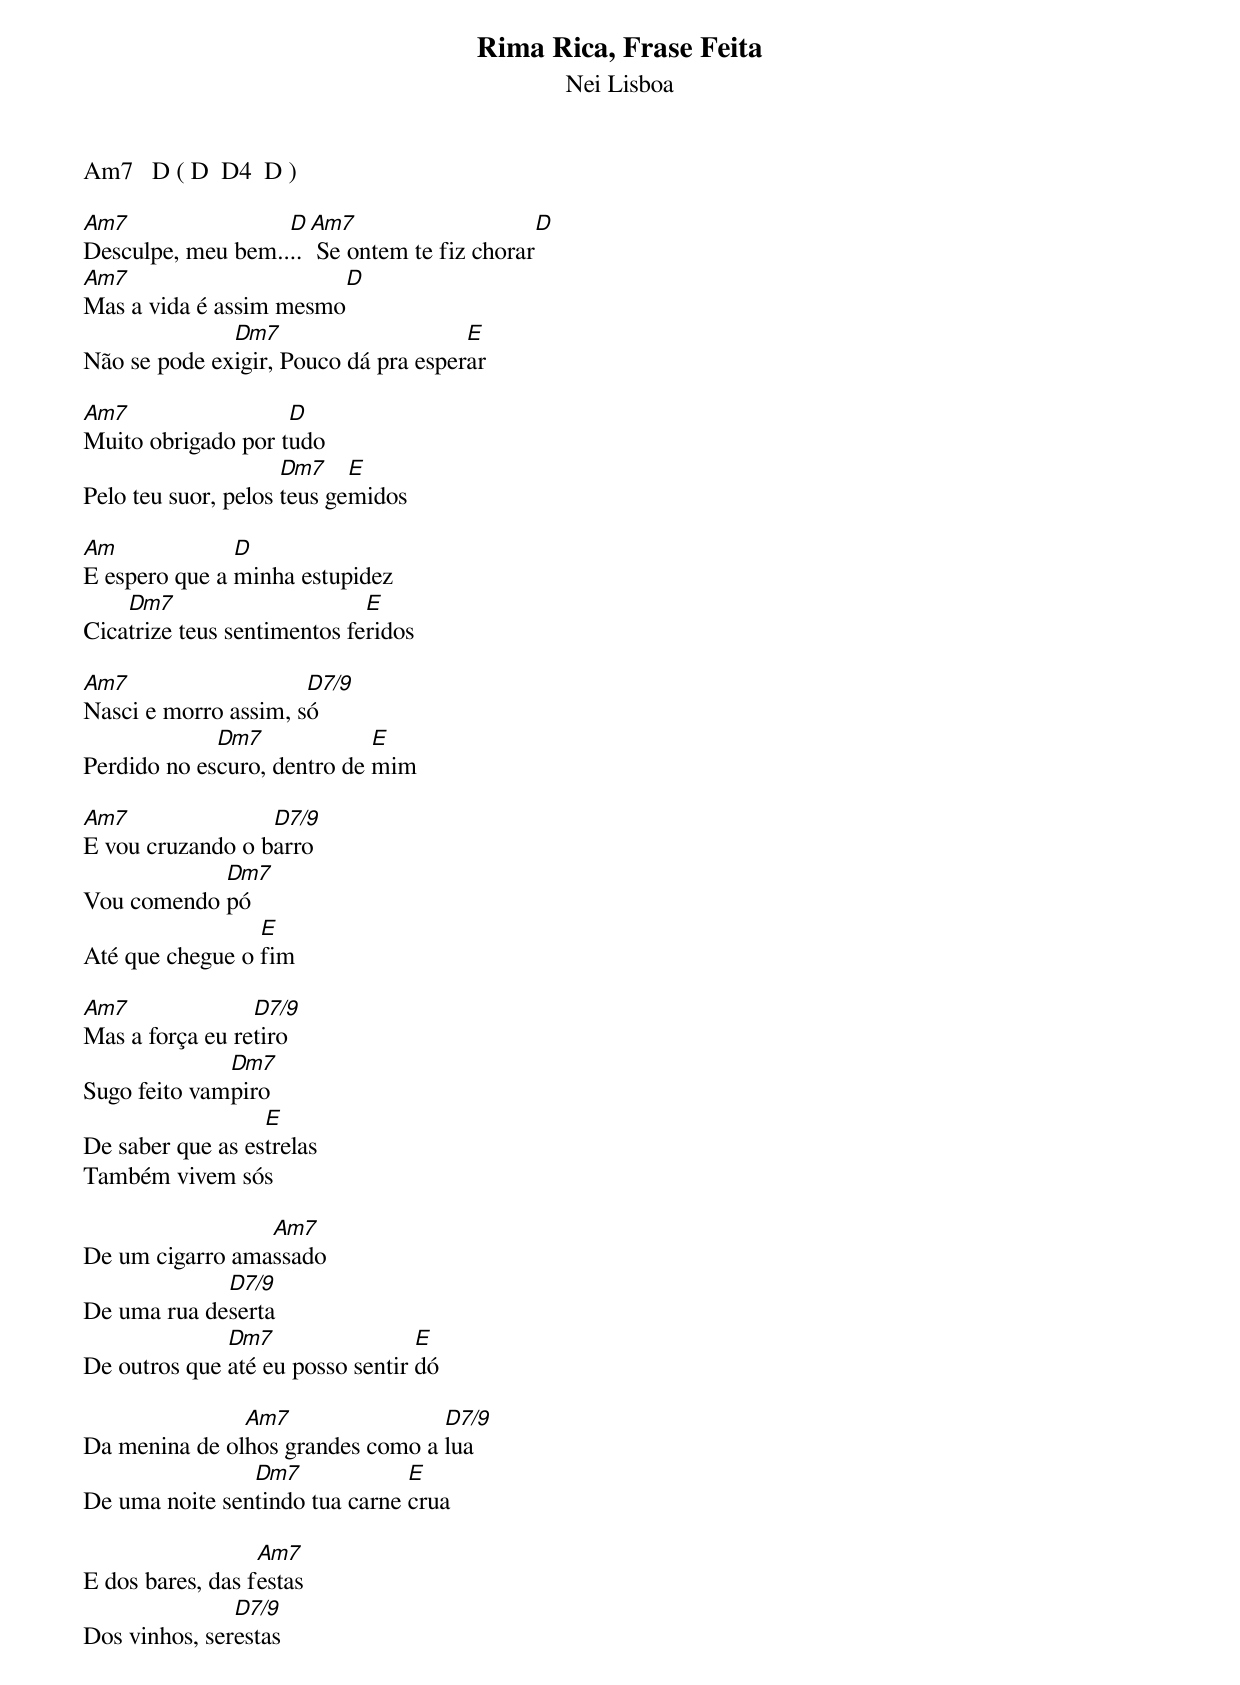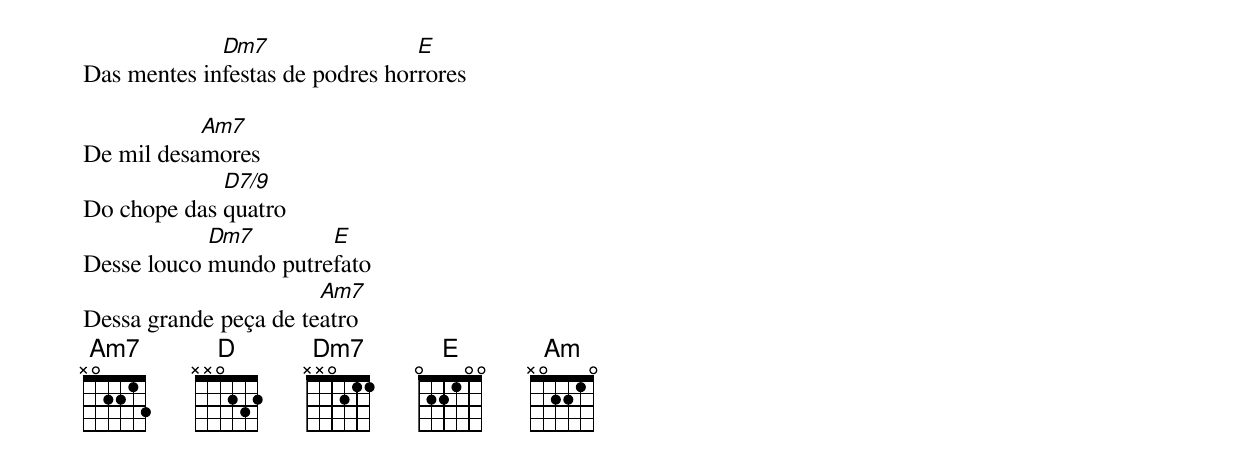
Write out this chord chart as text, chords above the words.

Rima Rica, Frase Feita
Nei Lisboa

Am7   D ( D  D4  D )

Am7                D Am7                     D
Desculpe, meu bem.... Se ontem te fiz chorar
Am7                     D
Mas a vida é assim mesmo
              Dm7                     E
Não se pode exigir, Pouco dá pra esperar

Am7                 D
Muito obrigado por tudo
                     Dm7    E
Pelo teu suor, pelos teus gemidos

Am             D
E espero que a minha estupidez
    Dm7                      E
Cicatrize teus sentimentos feridos

Am7                   D7/9
Nasci e morro assim, só
             Dm7             E
Perdido no escuro, dentro de mim

Am7               D7/9
E vou cruzando o barro
            Dm7
Vou comendo pó
                 E
Até que chegue o fim

Am7              D7/9
Mas a força eu retiro
              Dm7
Sugo feito vampiro
                  E
De saber que as estrelas
Também vivem sós

                 Am7
De um cigarro amassado
             D7/9
De uma rua deserta
              Dm7                 E
De outros que até eu posso sentir dó

               Am7                D7/9
Da menina de olhos grandes como a lua
                Dm7             E
De uma noite sentindo tua carne crua

                  Am7
E dos bares, das festas
               D7/9
Dos vinhos, serestas
             Dm7                 E
Das mentes infestas de podres horrores

           Am7
De mil desamores
             D7/9
Do chope das quatro
            Dm7        E
Desse louco mundo putrefato
                       Am7
Dessa grande peça de teatro
